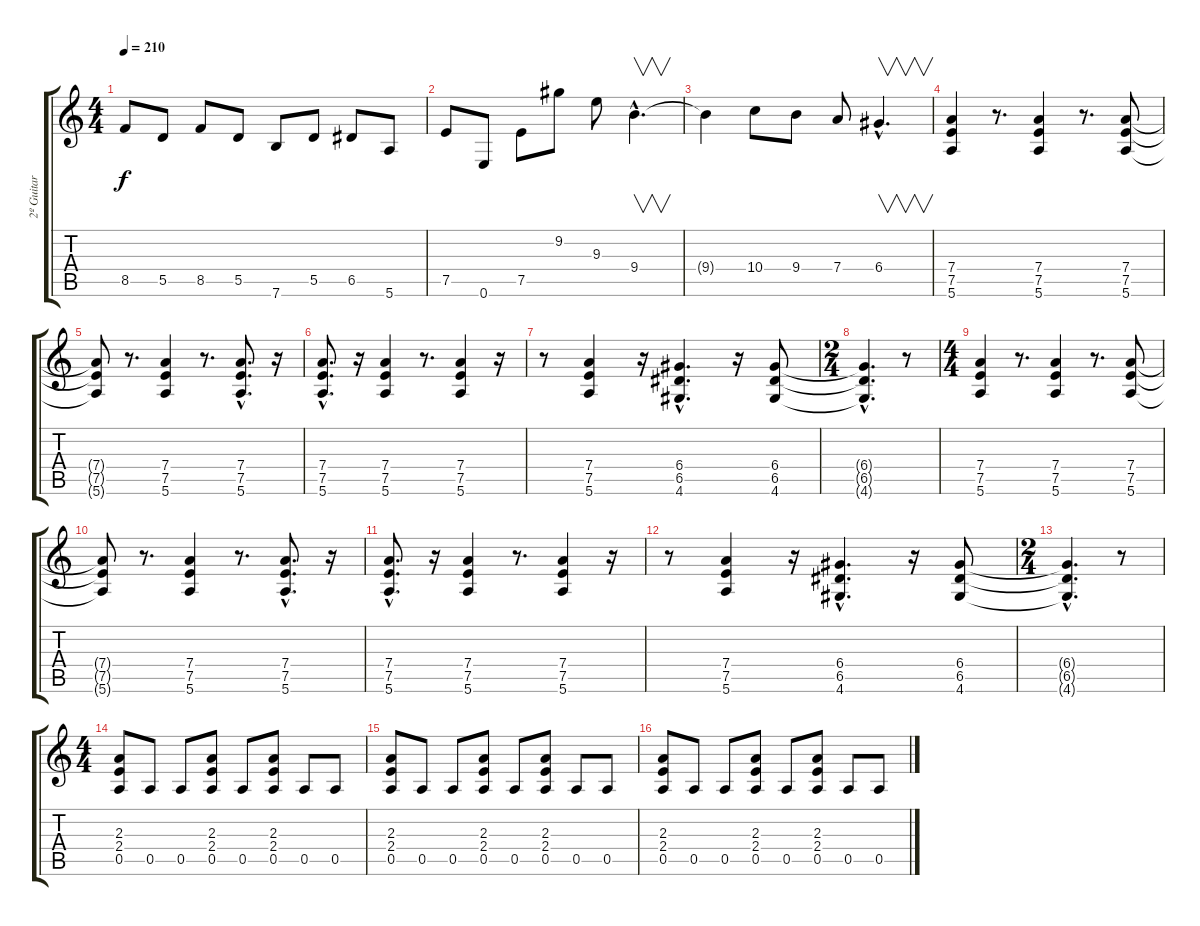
\track ("2º Guitar" "2º Guitar") {instrument overdrivenguitar}
\staff {score tabs}
\tuning (E4 B3 G3 D3 A2 E2) {hide}
\ts (4 4)
\tempo 210
\clef g2
\ks c
8.5.8{dy f} 5.5.8 8.5.8 5.5.8 7.6.8 5.5.8 6.5.8 5.6.8 |
7.5.8 0.6.8 7.5.8 9.2.8 9.3.8 9.4{hac}.4{v d} |
9.4{t}.4 10.4.8 9.4.8 7.4.8 6.4{hac}.4{v d} |
(7.4 7.5 5.6).4 r.8{d} (7.4 7.5 5.6).4 r.8{d} (7.4 7.5 5.6).8 |
(7.4{t} 7.5{t} 5.6{t}).8 r.8{d} (7.4 7.5 5.6).4 r.8{d} (7.4{hac} 7.5{hac} 5.6{hac}).8{d} r.16 |
(7.4{hac} 7.5{hac} 5.6{hac}).8{d} r.16 (7.4 7.5 5.6).4 r.8{d} (7.4 7.5 5.6).4 r.16 |
r.8 (7.4 7.5 5.6).4 r.16 (6.4{hac} 6.5{hac} 4.6{hac}).4{d} r.16 (6.4 6.5 4.6).8 |
\ts (2 4)
(6.4{hac t} 6.5{hac t} 4.6{hac t}).4{d} r.8 |
\ts (4 4)
(7.4 7.5 5.6).4 r.8{d} (7.4 7.5 5.6).4 r.8{d} (7.4 7.5 5.6).8 |
(7.4{t} 7.5{t} 5.6{t}).8 r.8{d} (7.4 7.5 5.6).4 r.8{d} (7.4{hac} 7.5{hac} 5.6{hac}).8{d} r.16 |
(7.4{hac} 7.5{hac} 5.6{hac}).8{d} r.16 (7.4 7.5 5.6).4 r.8{d} (7.4 7.5 5.6).4 r.16 |
r.8 (7.4 7.5 5.6).4 r.16 (6.4{hac} 6.5{hac} 4.6{hac}).4{d} r.16 (6.4 6.5 4.6).8 |
\ts (2 4)
(6.4{hac t} 6.5{hac t} 4.6{hac t}).4{d} r.8 |
\ts (4 4)
(2.3 2.4 0.5).8 0.5.8 0.5.8 (2.3 2.4 0.5).8 0.5.8 (2.3 2.4 0.5).8 0.5.8 0.5.8 |
(2.3 2.4 0.5).8 0.5.8 0.5.8 (2.3 2.4 0.5).8 0.5.8 (2.3 2.4 0.5).8 0.5.8 0.5.8 |
(2.3 2.4 0.5).8 0.5.8 0.5.8 (2.3 2.4 0.5).8 0.5.8 (2.3 2.4 0.5).8 0.5.8 0.5.8
